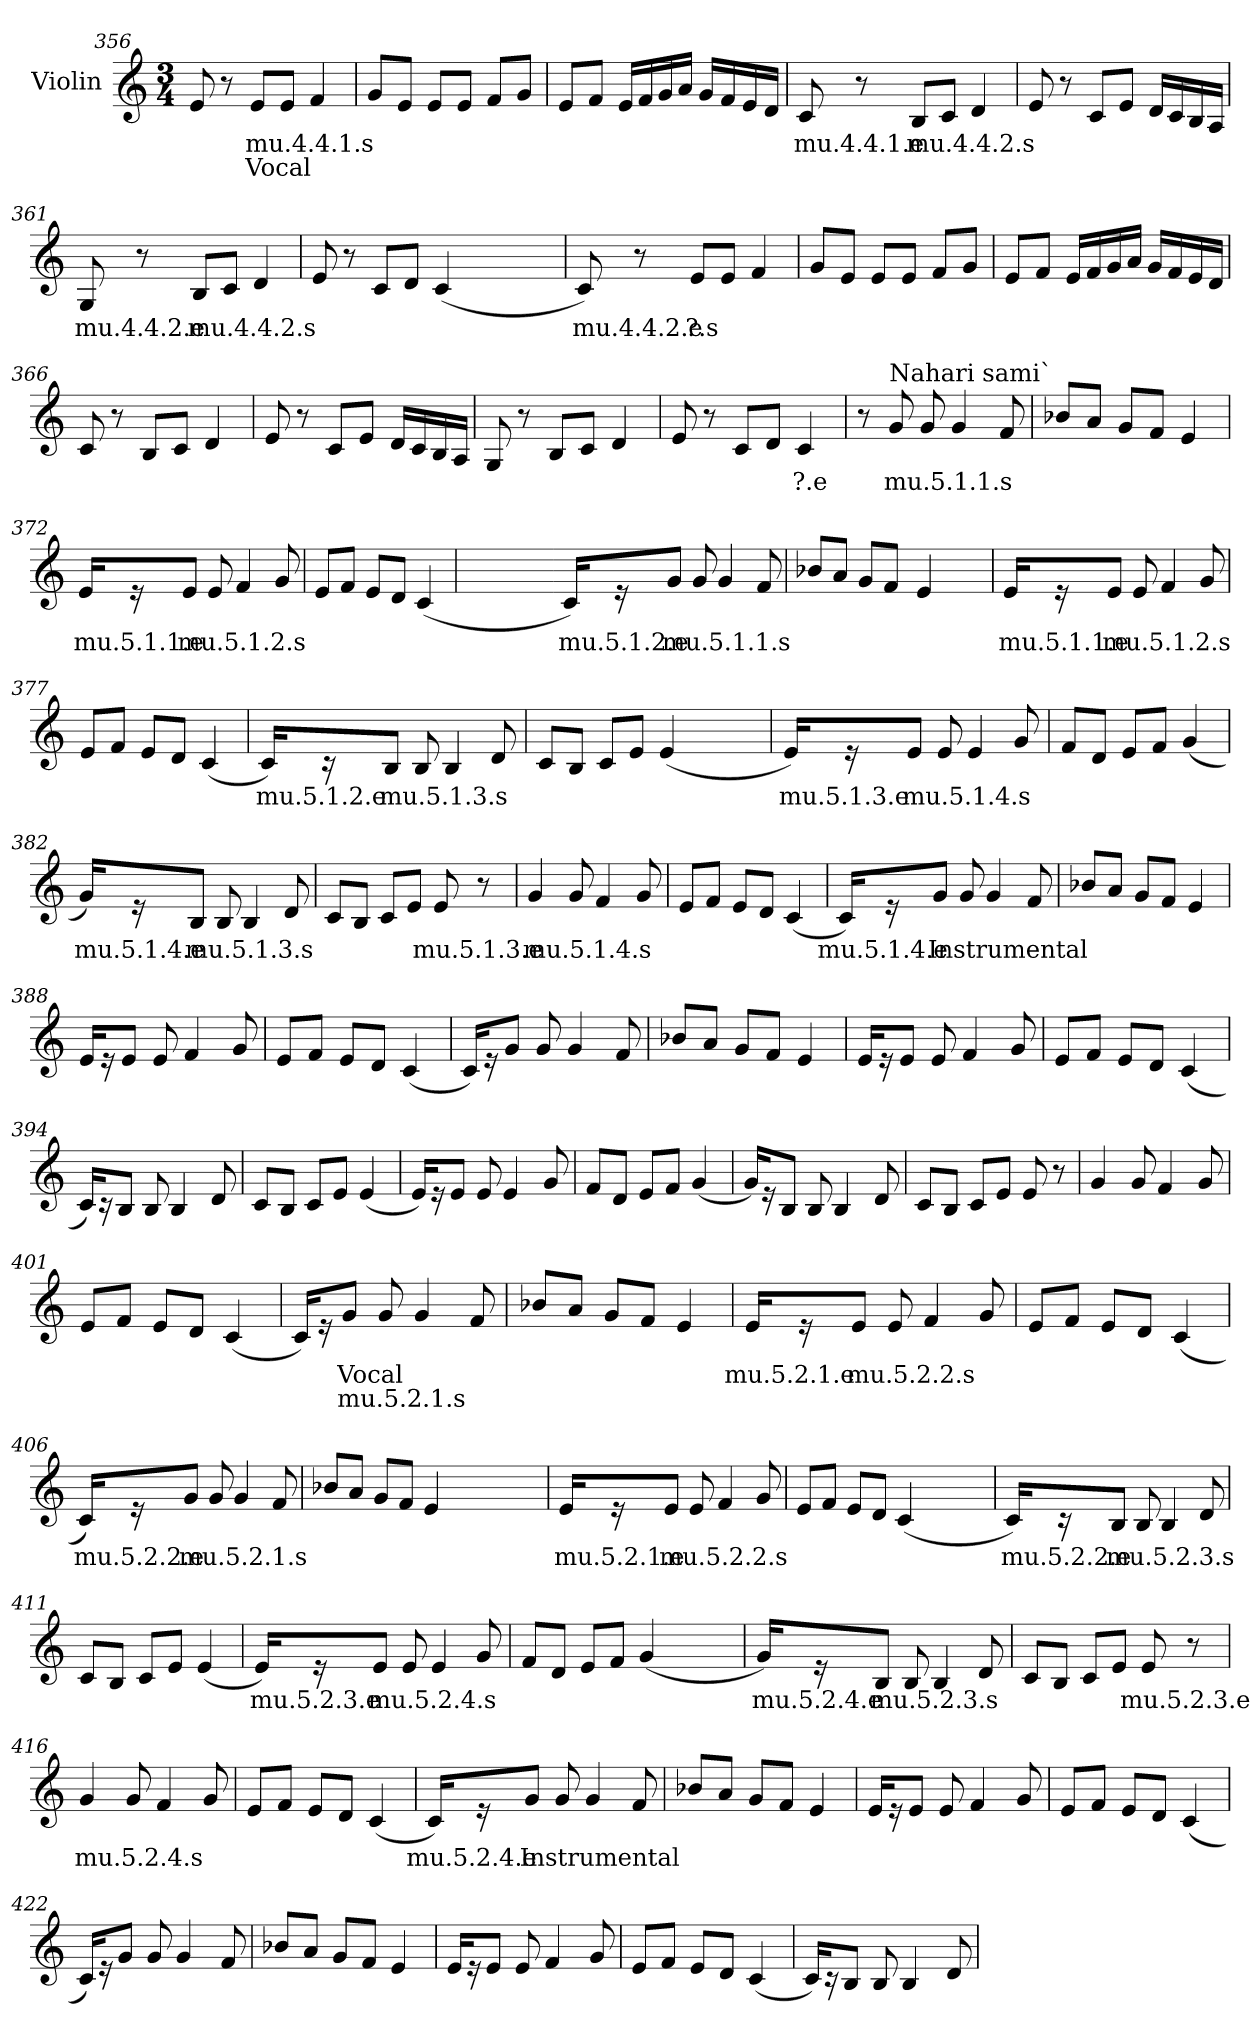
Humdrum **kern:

**kern	**text	**text
*part1	*part1	*part1
*staff1	*staff1	*staff1
*I"Violin	*	*
!!LO:PB:g=z
*clefG2	*	*
*k[]	*	*
*M3/4	*	*
=356	=356	=356
8e/	.	.
8r	.	.
!	!LO:LY:b	!LO:LY:b
8e/L	mu.4.4.1.s	Vocal
8e/J	.	.
4f/	.	.
=357	=357	=357
8g/L	.	.
8e/J	.	.
8e/L	.	.
8e/J	.	.
8f/L	.	.
8g/J	.	.
!!LO:LB:g=z
=358	=358	=358
8e/L	.	.
8f/J	.	.
16e/LL	.	.
16f/	.	.
16g/	.	.
16a/JJ	.	.
16g/LL	.	.
16f/	.	.
16e/	.	.
16d/JJ	.	.
=359	=359	=359
!	!LO:LY:b	!
8c/	mu.4.4.1.e	.
8r	.	.
!	!LO:LY:b	!
8B/L	mu.4.4.2.s	.
8c/J	.	.
4d/	.	.
=360	=360	=360
8e/	.	.
8r	.	.
8c/L	.	.
8e/J	.	.
16d/LL	.	.
16c/	.	.
16B/	.	.
16A/JJ	.	.
!!LO:LB:g=z
=361	=361	=361
!	!LO:LY:b	!
8G/	mu.4.4.2.e	.
8r	.	.
!	!LO:LY:b	!
8B/L	mu.4.4.2.s	.
8c/J	.	.
4d/	.	.
=362	=362	=362
8e/	.	.
8r	.	.
8c/L	.	.
8d/J	.	.
(4c/	.	.
!!LO:LB:g=z
=363	=363	=363
!	!LO:LY:b	!
8c/)	mu.4.4.2.e	.
8r	.	.
!	!LO:LY:b	!
8e/L	?.s	.
8e/J	.	.
4f/	.	.
=364	=364	=364
8g/L	.	.
8e/J	.	.
8e/L	.	.
8e/J	.	.
8f/L	.	.
8g/J	.	.
=365	=365	=365
8e/L	.	.
8f/J	.	.
16e/LL	.	.
16f/	.	.
16g/	.	.
16a/JJ	.	.
16g/LL	.	.
16f/	.	.
16e/	.	.
16d/JJ	.	.
=366	=366	=366
8c/	.	.
8r	.	.
8B/L	.	.
8c/J	.	.
4d/	.	.
!!LO:LB:g=z
=367	=367	=367
8e/	.	.
8r	.	.
8c/L	.	.
8e/J	.	.
16d/LL	.	.
16c/	.	.
16B/	.	.
16A/JJ	.	.
!!LO:LB:g=z
=368	=368	=368
8G/	.	.
8r	.	.
8B/L	.	.
8c/J	.	.
4d/	.	.
=369	=369	=369
8e/	.	.
8r	.	.
8c/L	.	.
8d/J	.	.
!	!LO:LY:b	!
4c/	?.e	.
=370	=370	=370
8r	.	.
!LO:TX:a:t=Nahari sami`	!	!
!	!LO:LY:b	!
8g/	mu.5.1.1.s	.
8g/	.	.
4g/	.	.
8f/	.	.
=371	=371	=371
8b-X/L	.	.
8a/J	.	.
8g/L	.	.
8f/J	.	.
4e/	.	.
!!LO:LB:g=z
=372	=372	=372
!	!LO:LY:b	!
16e/KL	mu.5.1.1.e	.
16r	.	.
!	!LO:LY:b	!
8e/J	mu.5.1.2.s	.
8e/	.	.
4f/	.	.
8g/	.	.
=373	=373	=373
8e/L	.	.
8f/J	.	.
8e/L	.	.
8d/J	.	.
(4c/	.	.
!!LO:LB:g=z
=374	=374	=374
!	!LO:LY:b	!
16c/KL)	mu.5.1.2.e	.
16r	.	.
!	!LO:LY:b	!
8g/J	mu.5.1.1.s	.
8g/	.	.
4g/	.	.
8f/	.	.
=375	=375	=375
8b-X/L	.	.
8a/J	.	.
8g/L	.	.
8f/J	.	.
4e/	.	.
=376	=376	=376
!	!LO:LY:b	!
16e/KL	mu.5.1.1.e	.
16r	.	.
!	!LO:LY:b	!
8e/J	mu.5.1.2.s	.
8e/	.	.
4f/	.	.
8g/	.	.
!!LO:LB:g=z
=377	=377	=377
8e/L	.	.
8f/J	.	.
8e/L	.	.
8d/J	.	.
(4c/	.	.
=378	=378	=378
!	!LO:LY:b	!
16c/KL)	mu.5.1.2.e	.
16r	.	.
!	!LO:LY:b	!
8B/J	mu.5.1.3.s	.
8B/	.	.
4B/	.	.
8d/	.	.
=379	=379	=379
8c/L	.	.
8B/J	.	.
8c/L	.	.
8e/J	.	.
(4e/	.	.
!!LO:LB:g=z
=380	=380	=380
!	!LO:LY:b	!
16e/KL)	mu.5.1.3.e	.
16r	.	.
!	!LO:LY:b	!
8e/J	mu.5.1.4.s	.
8e/	.	.
4e/	.	.
8g/	.	.
=381	=381	=381
8f/L	.	.
8d/J	.	.
8e/L	.	.
8f/J	.	.
(4g/	.	.
=382	=382	=382
!	!LO:LY:b	!
16g/KL)	mu.5.1.4.e	.
16r	.	.
!	!LO:LY:b	!
8B/J	mu.5.1.3.s	.
8B/	.	.
4B/	.	.
8d/	.	.
!!LO:PB:g=z
=383	=383	=383
8c/L	.	.
8B/J	.	.
8c/L	.	.
8e/J	.	.
!	!LO:LY:b	!
8e/	mu.5.1.3.e	.
8r	.	.
=384	=384	=384
!	!LO:LY:b	!
4g/	mu.5.1.4.s	.
8g/	.	.
4f/	.	.
8g/	.	.
=385	=385	=385
8e/L	.	.
8f/J	.	.
8e/L	.	.
8d/J	.	.
(4c/	.	.
!!LO:LB:g=z
=386	=386	=386
!	!LO:LY:b	!
16c/KL)	mu.5.1.4.e	.
16r	.	.
!	!LO:LY:b	!
8g/J	Instrumental	.
8g/	.	.
4g/	.	.
8f/	.	.
=387	=387	=387
8b-X/L	.	.
8a/J	.	.
8g/L	.	.
8f/J	.	.
4e/	.	.
=388	=388	=388
16e/KL	.	.
16r	.	.
8e/J	.	.
8e/	.	.
4f/	.	.
8g/	.	.
=389	=389	=389
8e/L	.	.
8f/J	.	.
8e/L	.	.
8d/J	.	.
(4c/	.	.
!!LO:LB:g=z
=390	=390	=390
16c/KL)	.	.
16r	.	.
8g/J	.	.
8g/	.	.
4g/	.	.
8f/	.	.
=391	=391	=391
8b-X/L	.	.
8a/J	.	.
8g/L	.	.
8f/J	.	.
4e/	.	.
!!LO:LB:g=z
=392	=392	=392
16e/KL	.	.
16r	.	.
8e/J	.	.
8e/	.	.
4f/	.	.
8g/	.	.
=393	=393	=393
8e/L	.	.
8f/J	.	.
8e/L	.	.
8d/J	.	.
(4c/	.	.
=394	=394	=394
16c/KL)	.	.
16r	.	.
8B/J	.	.
8B/	.	.
4B/	.	.
8d/	.	.
=395	=395	=395
8c/L	.	.
8B/J	.	.
8c/L	.	.
8e/J	.	.
(4e/	.	.
=396	=396	=396
16e/KL)	.	.
16r	.	.
8e/J	.	.
8e/	.	.
4e/	.	.
8g/	.	.
=397	=397	=397
8f/L	.	.
8d/J	.	.
8e/L	.	.
8f/J	.	.
(4g/	.	.
!!LO:LB:g=z
=398	=398	=398
16g/KL)	.	.
16r	.	.
8B/J	.	.
8B/	.	.
4B/	.	.
8d/	.	.
=399	=399	=399
8c/L	.	.
8B/J	.	.
8c/L	.	.
8e/J	.	.
8e/	.	.
8r	.	.
=400	=400	=400
4g/	.	.
8g/	.	.
4f/	.	.
8g/	.	.
=401	=401	=401
8e/L	.	.
8f/J	.	.
8e/L	.	.
8d/J	.	.
(4c/	.	.
=402	=402	=402
16c/KL)	.	.
16r	.	.
!	!LO:LY:b	!LO:LY:b
8g/J	Vocal	mu.5.2.1.s
8g/	.	.
4g/	.	.
8f/	.	.
!!LO:LB:g=z
=403	=403	=403
8b-X/L	.	.
8a/J	.	.
8g/L	.	.
8f/J	.	.
4e/	.	.
!!LO:LB:g=z
=404	=404	=404
!	!LO:LY:b	!
16e/KL	mu.5.2.1.e	.
16r	.	.
!	!LO:LY:b	!
8e/J	mu.5.2.2.s	.
8e/	.	.
4f/	.	.
8g/	.	.
=405	=405	=405
8e/L	.	.
8f/J	.	.
8e/L	.	.
8d/J	.	.
(4c/	.	.
=406	=406	=406
!	!LO:LY:b	!
16c/KL)	mu.5.2.2.e	.
16r	.	.
!	!LO:LY:b	!
8g/J	mu.5.2.1.s	.
8g/	.	.
4g/	.	.
8f/	.	.
!!LO:LB:g=z
=407	=407	=407
8b-X/L	.	.
8a/J	.	.
8g/L	.	.
8f/J	.	.
4e/	.	.
=408	=408	=408
!	!LO:LY:b	!
16e/KL	mu.5.2.1.e	.
16r	.	.
!	!LO:LY:b	!
8e/J	mu.5.2.2.s	.
8e/	.	.
4f/	.	.
8g/	.	.
=409	=409	=409
8e/L	.	.
8f/J	.	.
8e/L	.	.
8d/J	.	.
(4c/	.	.
!!LO:LB:g=z
=410	=410	=410
!	!LO:LY:b	!
16c/KL)	mu.5.2.2.e	.
16r	.	.
!	!LO:LY:b	!
8B/J	mu.5.2.3.s	.
8B/	.	.
4B/	.	.
8d/	.	.
=411	=411	=411
8c/L	.	.
8B/J	.	.
8c/L	.	.
8e/J	.	.
(4e/	.	.
=412	=412	=412
!	!LO:LY:b	!
16e/KL)	mu.5.2.3.e	.
16r	.	.
!	!LO:LY:b	!
8e/J	mu.5.2.4.s	.
8e/	.	.
4e/	.	.
8g/	.	.
!!LO:LB:g=z
=413	=413	=413
8f/L	.	.
8d/J	.	.
8e/L	.	.
8f/J	.	.
(4g/	.	.
=414	=414	=414
!	!LO:LY:b	!
16g/KL)	mu.5.2.4.e	.
16r	.	.
!	!LO:LY:b	!
8B/J	mu.5.2.3.s	.
8B/	.	.
4B/	.	.
8d/	.	.
!!LO:PB:g=z
=415	=415	=415
8c/L	.	.
8B/J	.	.
8c/L	.	.
8e/J	.	.
!	!LO:LY:b	!
8e/	mu.5.2.3.e	.
8r	.	.
=416	=416	=416
!	!LO:LY:b	!
4g/	mu.5.2.4.s	.
8g/	.	.
4f/	.	.
8g/	.	.
=417	=417	=417
8e/L	.	.
8f/J	.	.
8e/L	.	.
8d/J	.	.
(4c/	.	.
!!LO:LB:g=z
=418	=418	=418
!	!LO:LY:b	!
16c/KL)	mu.5.2.4.e	.
16r	.	.
!	!LO:LY:b	!
8g/J	Instrumental	.
8g/	.	.
4g/	.	.
8f/	.	.
=419	=419	=419
8b-X/L	.	.
8a/J	.	.
8g/L	.	.
8f/J	.	.
4e/	.	.
=420	=420	=420
16e/KL	.	.
16r	.	.
8e/J	.	.
8e/	.	.
4f/	.	.
8g/	.	.
!!LO:LB:g=z
=421	=421	=421
8e/L	.	.
8f/J	.	.
8e/L	.	.
8d/J	.	.
(4c/	.	.
=422	=422	=422
16c/KL)	.	.
16r	.	.
8g/J	.	.
8g/	.	.
4g/	.	.
8f/	.	.
=423	=423	=423
8b-X/L	.	.
8a/J	.	.
8g/L	.	.
8f/J	.	.
4e/	.	.
=424	=424	=424
16e/KL	.	.
16r	.	.
8e/J	.	.
8e/	.	.
4f/	.	.
8g/	.	.
=425	=425	=425
8e/L	.	.
8f/J	.	.
8e/L	.	.
8d/J	.	.
(4c/	.	.
=426	=426	=426
16c/KL)	.	.
16r	.	.
8B/J	.	.
8B/	.	.
4B/	.	.
8d/	.	.
=	=	=
*-	*-	*-
